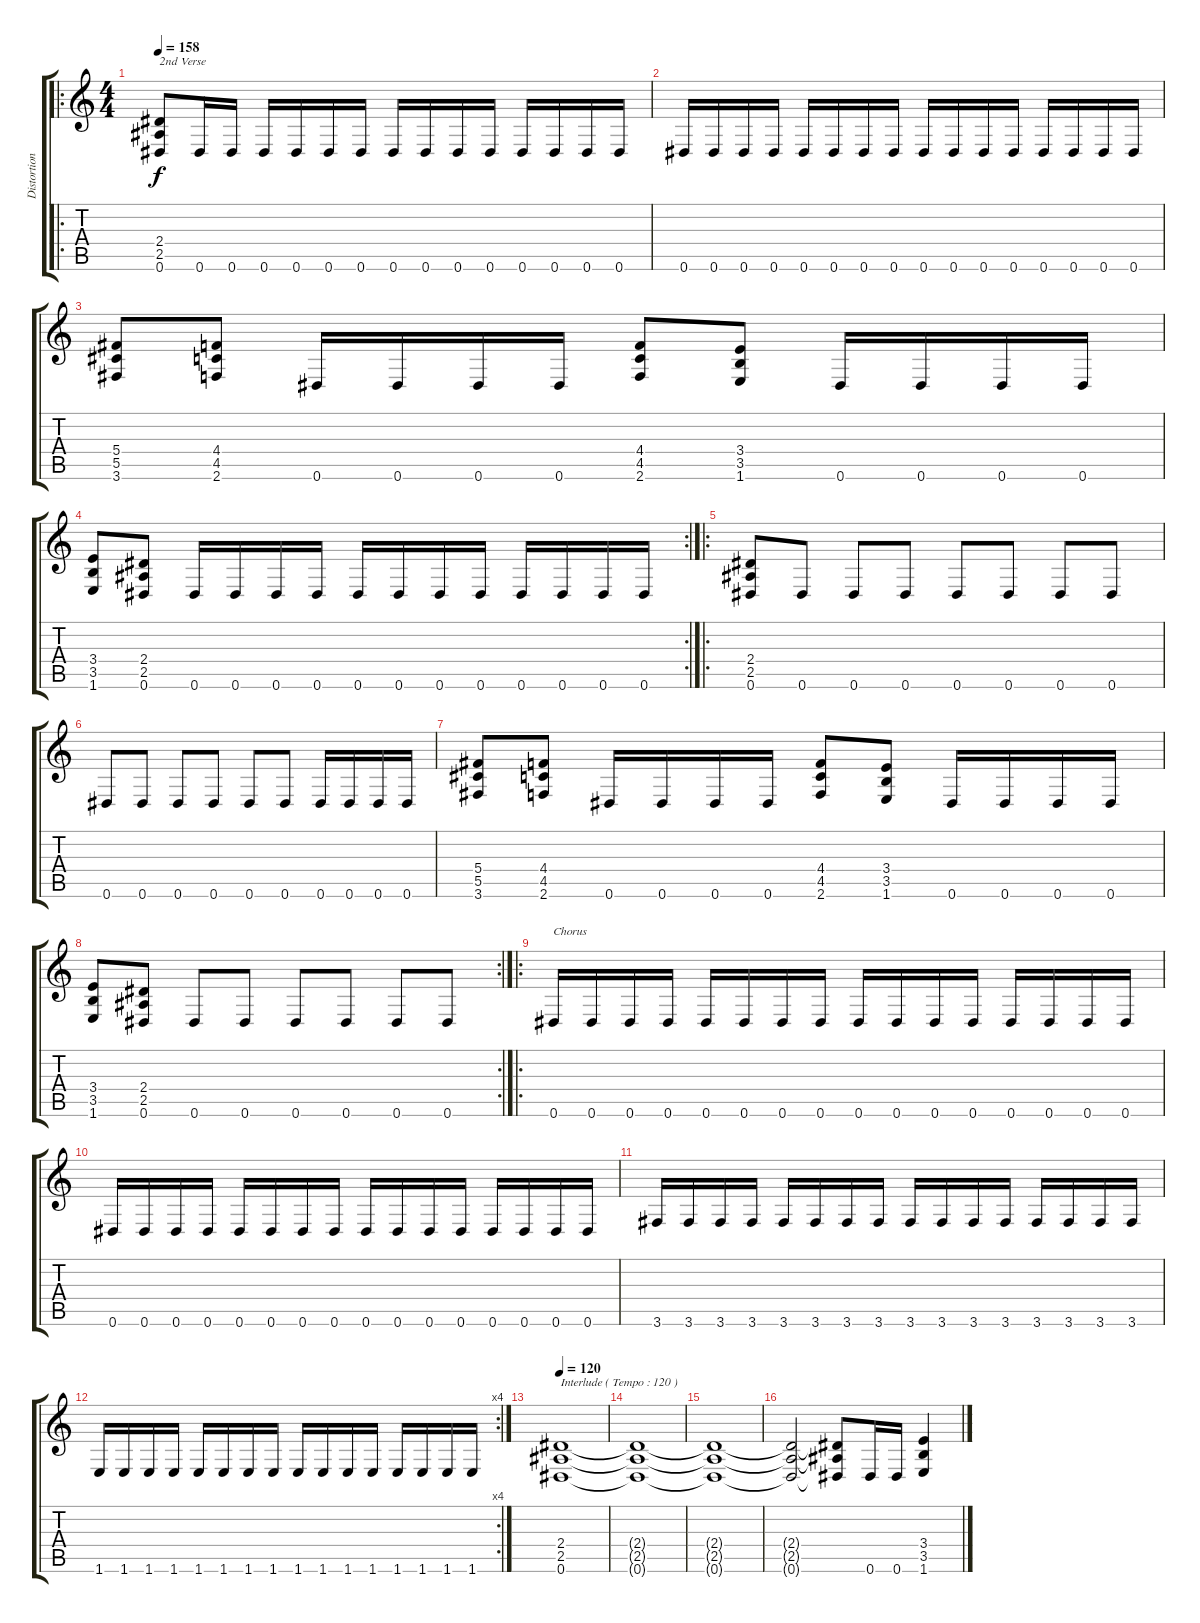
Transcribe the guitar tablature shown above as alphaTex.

\track ("Distortion Guitar I" "Distortion") {instrument distortionguitar}
\staff {score tabs}
\tuning (Eb4 Bb3 Gb3 Db3 Ab2 Eb2) {hide}
\ro
\ts (4 4)
\tempo 158
\clef g2
\ks c
(2.4 2.5 0.6).8{txt "2nd Verse" dy f} 0.6.16 0.6.16 0.6.16 0.6.16 0.6.16 0.6.16 0.6.16 0.6.16 0.6.16 0.6.16 0.6.16 0.6.16 0.6.16 0.6.16 |
0.6.16 0.6.16 0.6.16 0.6.16 0.6.16 0.6.16 0.6.16 0.6.16 0.6.16 0.6.16 0.6.16 0.6.16 0.6.16 0.6.16 0.6.16 0.6.16 |
(5.4 5.5 3.6).8 (4.4 4.5 2.6).8 0.6.16 0.6.16 0.6.16 0.6.16 (4.4 4.5 2.6).8 (3.4 3.5 1.6).8 0.6.16 0.6.16 0.6.16 0.6.16 |
\rc 2
(3.4 3.5 1.6).8 (2.4 2.5 0.6).8 0.6.16 0.6.16 0.6.16 0.6.16 0.6.16 0.6.16 0.6.16 0.6.16 0.6.16 0.6.16 0.6.16 0.6.16 |
\ro
(2.4 2.5 0.6).8 0.6.8 0.6.8 0.6.8 0.6.8 0.6.8 0.6.8 0.6.8 |
0.6.8 0.6.8 0.6.8 0.6.8 0.6.8 0.6.8 0.6.16 0.6.16 0.6.16 0.6.16 |
(5.4 5.5 3.6).8 (4.4 4.5 2.6).8 0.6.16 0.6.16 0.6.16 0.6.16 (4.4 4.5 2.6).8 (3.4 3.5 1.6).8 0.6.16 0.6.16 0.6.16 0.6.16 |
\rc 2
(3.4 3.5 1.6).8 (2.4 2.5 0.6).8 0.6.8 0.6.8 0.6.8 0.6.8 0.6.8 0.6.8 |
\ro
0.6.16{txt "Chorus"} 0.6.16 0.6.16 0.6.16 0.6.16 0.6.16 0.6.16 0.6.16 0.6.16 0.6.16 0.6.16 0.6.16 0.6.16 0.6.16 0.6.16 0.6.16 |
0.6.16 0.6.16 0.6.16 0.6.16 0.6.16 0.6.16 0.6.16 0.6.16 0.6.16 0.6.16 0.6.16 0.6.16 0.6.16 0.6.16 0.6.16 0.6.16 |
3.6.16 3.6.16 3.6.16 3.6.16 3.6.16 3.6.16 3.6.16 3.6.16 3.6.16 3.6.16 3.6.16 3.6.16 3.6.16 3.6.16 3.6.16 3.6.16 |
\rc 4
1.6.16 1.6.16 1.6.16 1.6.16 1.6.16 1.6.16 1.6.16 1.6.16 1.6.16 1.6.16 1.6.16 1.6.16 1.6.16 1.6.16 1.6.16 1.6.16 |
\tempo 120
(2.4 2.5 0.6).1{txt "Interlude ( Tempo : 120 )"} |
(2.4{t} 2.5{t} 0.6{t}).1 |
(2.4{t} 2.5{t} 0.6{t}).1 |
(2.4{t} 2.5{t} 0.6{t}).2 (2.4{t} 2.5{t} 0.6{t}).8 0.6.16 0.6.16 (3.4 3.5 1.6).4
